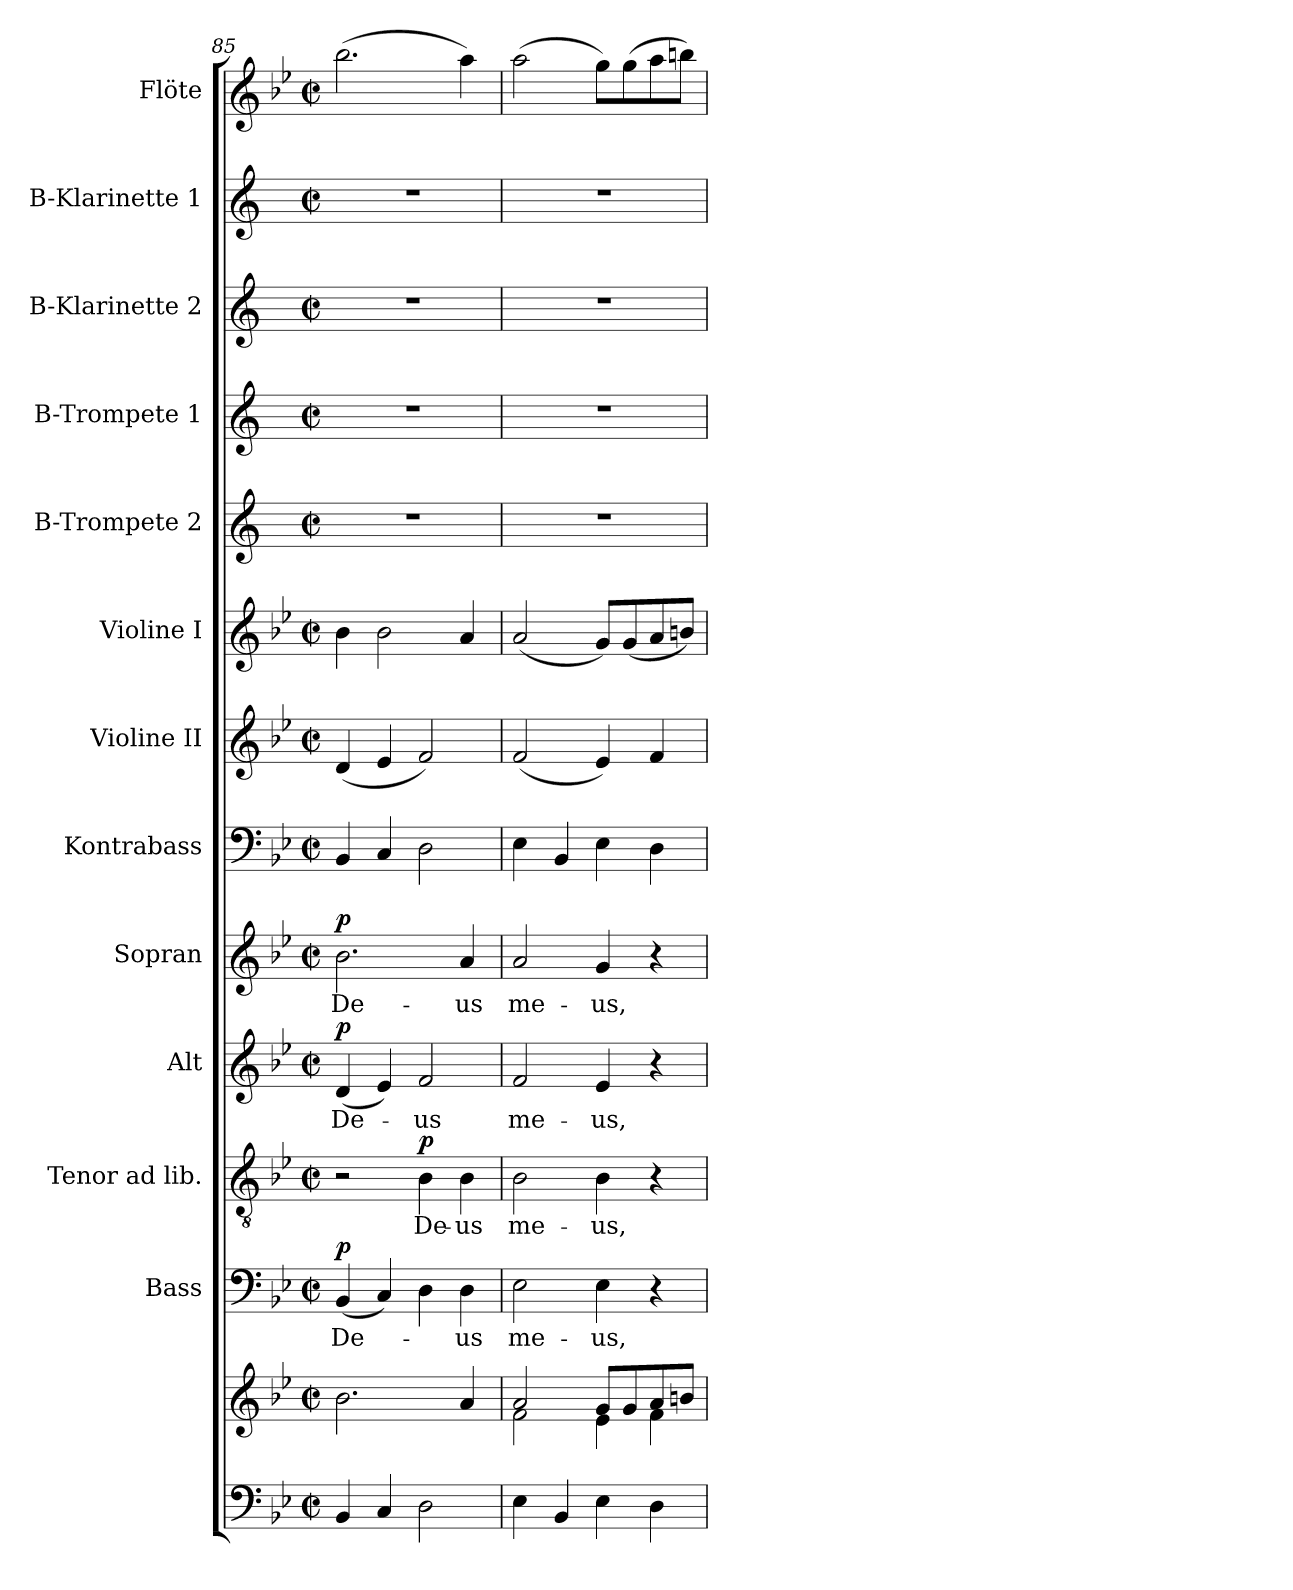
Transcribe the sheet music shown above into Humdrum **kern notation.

**kern	**kern	**kern	**text	**dynam	**kern	**text	**dynam	**kern	**text	**dynam	**kern	**text	**dynam	**kern	**kern	**kern	**kern	**kern	**kern	**kern	**kern
*part13	*part13	*part12	*part12	*part12	*part11	*part11	*part11	*part10	*part10	*part10	*part9	*part9	*part9	*part8	*part7	*part6	*part5	*part4	*part3	*part2	*part1
*staff14	*staff13	*staff12	*staff12	*staff12	*staff11	*staff11	*staff11	*staff10	*staff10	*staff10	*staff9	*staff9	*staff9	*staff8	*staff7	*staff6	*staff5	*staff4	*staff3	*staff2	*staff1
*	*	*I"Bass	*	*	*I"Tenor ad lib.	*	*	*I"Alt	*	*	*I"Sopran	*	*	*I"Kontrabass	*I"Violine II	*I"Violine I	*I"B-Trompete 2	*I"B-Trompete 1	*I"B-Klarinette 2	*I"B-Klarinette 1	*I"Flöte
*	*	*I'B.	*	*	*I'T.	*	*	*I'A.	*	*	*I'S.	*	*	*I'Kb.	*I'Vl. II	*I'Vl. I	*I'B Trp. 2	*I'B Trp. 1	*I'B Kl. 2	*I'B Kl. 1	*I'Fl.
*clefF4	*clefG2	*clefF4	*	*	*clefGv2	*	*	*clefG2	*	*	*clefG2	*	*	*clefF4	*clefG2	*clefG2	*clefG2	*clefG2	*clefG2	*clefG2	*clefG2
*	*	*	*	*	*	*	*	*	*	*	*	*	*	*ITrd7c12	*	*	*ITrd1c2	*ITrd1c2	*ITrd1c2	*ITrd1c2	*
*k[b-e-]	*k[b-e-]	*k[b-e-]	*	*	*k[b-e-]	*	*	*k[b-e-]	*	*	*k[b-e-]	*	*	*k[b-e-]	*k[b-e-]	*k[b-e-]	*k[b-e-]	*k[b-e-]	*k[b-e-]	*k[b-e-]	*k[b-e-]
*B-:	*B-:	*B-:	*	*	*B-:	*	*	*B-:	*	*	*B-:	*	*	*B-:	*B-:	*B-:	*B-:	*B-:	*B-:	*B-:	*B-:
*M2/2	*M2/2	*M2/2	*	*	*M2/2	*	*	*M2/2	*	*	*M2/2	*	*	*M2/2	*M2/2	*M2/2	*M2/2	*M2/2	*M2/2	*M2/2	*M2/2
*met(c|)	*met(c|)	*met(c|)	*	*	*met(c|)	*	*	*met(c|)	*	*	*met(c|)	*	*	*met(c|)	*met(c|)	*met(c|)	*met(c|)	*met(c|)	*met(c|)	*met(c|)	*met(c|)
=85	=85	=85	=85	=85	=85	=85	=85	=85	=85	=85	=85	=85	=85	=85	=85	=85	=85	=85	=85	=85	=85
!	!	!	!LO:LY:b	!LO:DY:a	!	!	!	!	!LO:LY:b	!LO:DY:a	!	!LO:LY:b	!LO:DY:a	!	!	!	!	!	!	!	!
4BB-/	2.b-\	(<4BB-/	De-	p	2r	.	.	(<4d/	De-	p	2.b-\	De-	p	4BBB-/	(<4d/	4b-\	1r	1r	1r	1r	(>2.bb-\
4C/	.	4C/)	.	.	.	.	.	4e-/)	.	.	.	.	.	4CC/	4e-/	2b-\	.	.	.	.	.
!	!	!	!	!	!	!LO:LY:b	!LO:DY:a	!	!LO:LY:b	!	!	!	!	!	!	!	!	!	!	!	!
2D\	.	4D\	.	.	4B-\	De-	p	2f/	-us	.	.	.	.	2DD\	2f/)	.	.	.	.	.	.
!	!	!	!LO:LY:b	!	!	!LO:LY:b	!	!	!	!	!	!LO:LY:b	!	!	!	!	!	!	!	!	!
.	4a/	4D\	-us	.	4B-\	-us	.	.	.	.	4a/	-us	.	.	.	4a/	.	.	.	.	4aa\)
=86	=86	=86	=86	=86	=86	=86	=86	=86	=86	=86	=86	=86	=86	=86	=86	=86	=86	=86	=86	=86	=86
*	*^	*	*	*	*	*	*	*	*	*	*	*	*	*	*	*	*	*	*	*	*
!	!	!	!	!LO:LY:b	!	!	!LO:LY:b	!	!	!LO:LY:b	!	!	!LO:LY:b	!	!	!	!	!	!	!	!	!
4E-\	2a/	2f\	2E-\	me-	.	2B-\	me-	.	2f/	me-	.	2a/	me-	.	4EE-\	(<2f/	(<2a/	1r	1r	1r	1r	(>2aa\
4BB-/	.	.	.	.	.	.	.	.	.	.	.	.	.	.	4BBB-/	.	.	.	.	.	.	.
!	!	!	!	!LO:LY:b	!	!	!LO:LY:b	!	!	!LO:LY:b	!	!	!LO:LY:b	!	!	!	!	!	!	!	!	!
4E-\	8g/L	4e-\	4E-\	-us,	.	4B-\	-us,	.	4e-/	-us,	.	4g/	-us,	.	4EE-\	4e-/)	8g/L)	.	.	.	.	8gg\L)
.	8g/	.	.	.	.	.	.	.	.	.	.	.	.	.	.	.	(<8g/	.	.	.	.	(>8gg\
4D\	8a/	4f\	4r	.	.	4r	.	.	4r	.	.	4r	.	.	4DD\	4f/	8a/	.	.	.	.	8aa\
.	8bn/J	.	.	.	.	.	.	.	.	.	.	.	.	.	.	.	8bn/J)	.	.	.	.	8bbn\J)
*	*v	*v	*	*	*	*	*	*	*	*	*	*	*	*	*	*	*	*	*	*	*	*
=	=	=	=	=	=	=	=	=	=	=	=	=	=	=	=	=	=	=	=	=	=
*-	*-	*-	*-	*-	*-	*-	*-	*-	*-	*-	*-	*-	*-	*-	*-	*-	*-	*-	*-	*-	*-
